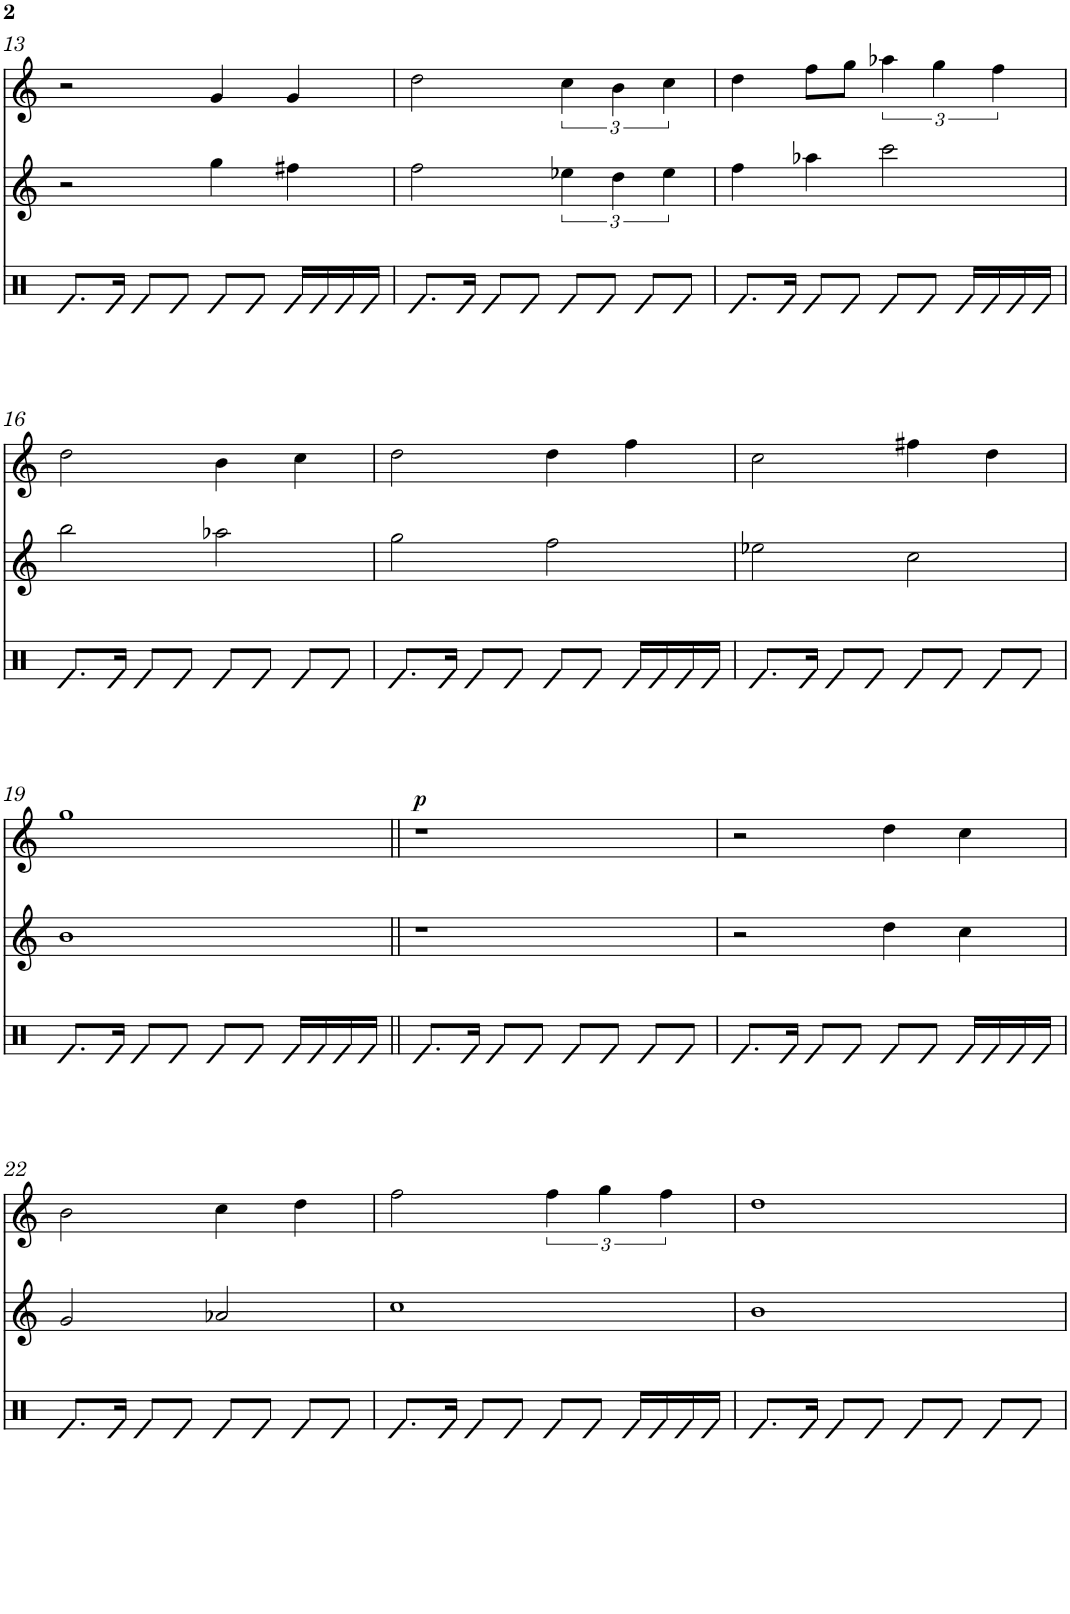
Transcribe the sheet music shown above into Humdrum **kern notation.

**kern	**kern	**kern	**dynam
*part3	*part2	*part1	*part1
*staff3	*staff2	*staff1	*staff1
*I"Timbal fondo	*I"Gralla 2	*I"Gralla 1	*
!!LO:PB:g=z
*clefX	*clefG2	*clefG2	*
*	*Trd1c2	*Trd1c2	*
*k[]	*k[]	*k[]	*
*M2/2	*M2/2	*M2/2	*
*met(c|)	*met(c|)	*met(c|)	*
=13	=13	=13	=13
8.e/L	2r	2r	.
16e/Jk	.	.	.
8e/L	.	.	.
8e/J	.	.	.
8e/L	4gg\	4g/	.
8e/J	.	.	.
16e/LL	4ff#X\	4g/	.
16e/	.	.	.
16e/	.	.	.
16e/JJ	.	.	.
=14	=14	=14	=14
8.e/L	2ff\	2dd\	.
16e/Jk	.	.	.
8e/L	.	.	.
8e/J	.	.	.
8e/L	6ee-X\	6cc\	.
8e/J	.	.	.
.	6dd\	6b\	.
8e/L	.	.	.
.	6ee-\	6cc\	.
8e/J	.	.	.
=15	=15	=15	=15
8.e/L	4ff\	4dd\	.
16e/Jk	.	.	.
8e/L	4aa-X\	8ff\L	.
8e/J	.	8gg\J	.
8e/L	2ccc\	6aa-X\	.
8e/J	.	.	.
.	.	6gg\	.
16e/LL	.	.	.
16e/	.	.	.
.	.	6ff\	.
16e/	.	.	.
16e/JJ	.	.	.
!!LO:LB:g=z
=16	=16	=16	=16
8.e/L	2bb\	2dd\	.
16e/Jk	.	.	.
8e/L	.	.	.
8e/J	.	.	.
8e/L	2aa-X\	4b\	.
8e/J	.	.	.
8e/L	.	4cc\	.
8e/J	.	.	.
=17	=17	=17	=17
8.e/L	2gg\	2dd\	.
16e/Jk	.	.	.
8e/L	.	.	.
8e/J	.	.	.
8e/L	2ff\	4dd\	.
8e/J	.	.	.
16e/LL	.	4ff\	.
16e/	.	.	.
16e/	.	.	.
16e/JJ	.	.	.
=18	=18	=18	=18
8.e/L	2ee-X\	2cc\	.
16e/Jk	.	.	.
8e/L	.	.	.
8e/J	.	.	.
8e/L	2cc\	4ff#X\	.
8e/J	.	.	.
8e/L	.	4dd\	.
8e/J	.	.	.
!!LO:LB:g=z
=19	=19	=19	=19
8.e/L	1b	1gg	.
16e/Jk	.	.	.
8e/L	.	.	.
8e/J	.	.	.
8e/L	.	.	.
8e/J	.	.	.
16e/LL	.	.	.
16e/	.	.	.
16e/	.	.	.
16e/JJ	.	.	.
=20||	=20||	=20||	=20||
!	!	!	!LO:DY:a
8.e/L	1r	1r	p
16e/Jk	.	.	.
8e/L	.	.	.
8e/J	.	.	.
8e/L	.	.	.
8e/J	.	.	.
8e/L	.	.	.
8e/J	.	.	.
=21	=21	=21	=21
8.e/L	2r	2r	.
16e/Jk	.	.	.
8e/L	.	.	.
8e/J	.	.	.
8e/L	4dd\	4dd\	.
8e/J	.	.	.
16e/LL	4cc\	4cc\	.
16e/	.	.	.
16e/	.	.	.
16e/JJ	.	.	.
!!LO:LB:g=z
=22	=22	=22	=22
8.e/L	2g/	2b\	.
16e/Jk	.	.	.
8e/L	.	.	.
8e/J	.	.	.
8e/L	2a-X/	4cc\	.
8e/J	.	.	.
8e/L	.	4dd\	.
8e/J	.	.	.
=23	=23	=23	=23
8.e/L	1cc	2ff\	.
16e/Jk	.	.	.
8e/L	.	.	.
8e/J	.	.	.
8e/L	.	6ff\	.
8e/J	.	.	.
.	.	6gg\	.
16e/LL	.	.	.
16e/	.	.	.
.	.	6ff\	.
16e/	.	.	.
16e/JJ	.	.	.
=24	=24	=24	=24
8.e/L	1b	1dd	.
16e/Jk	.	.	.
8e/L	.	.	.
8e/J	.	.	.
8e/L	.	.	.
8e/J	.	.	.
8e/L	.	.	.
8e/J	.	.	.
=	=	=	=
*-	*-	*-	*-
